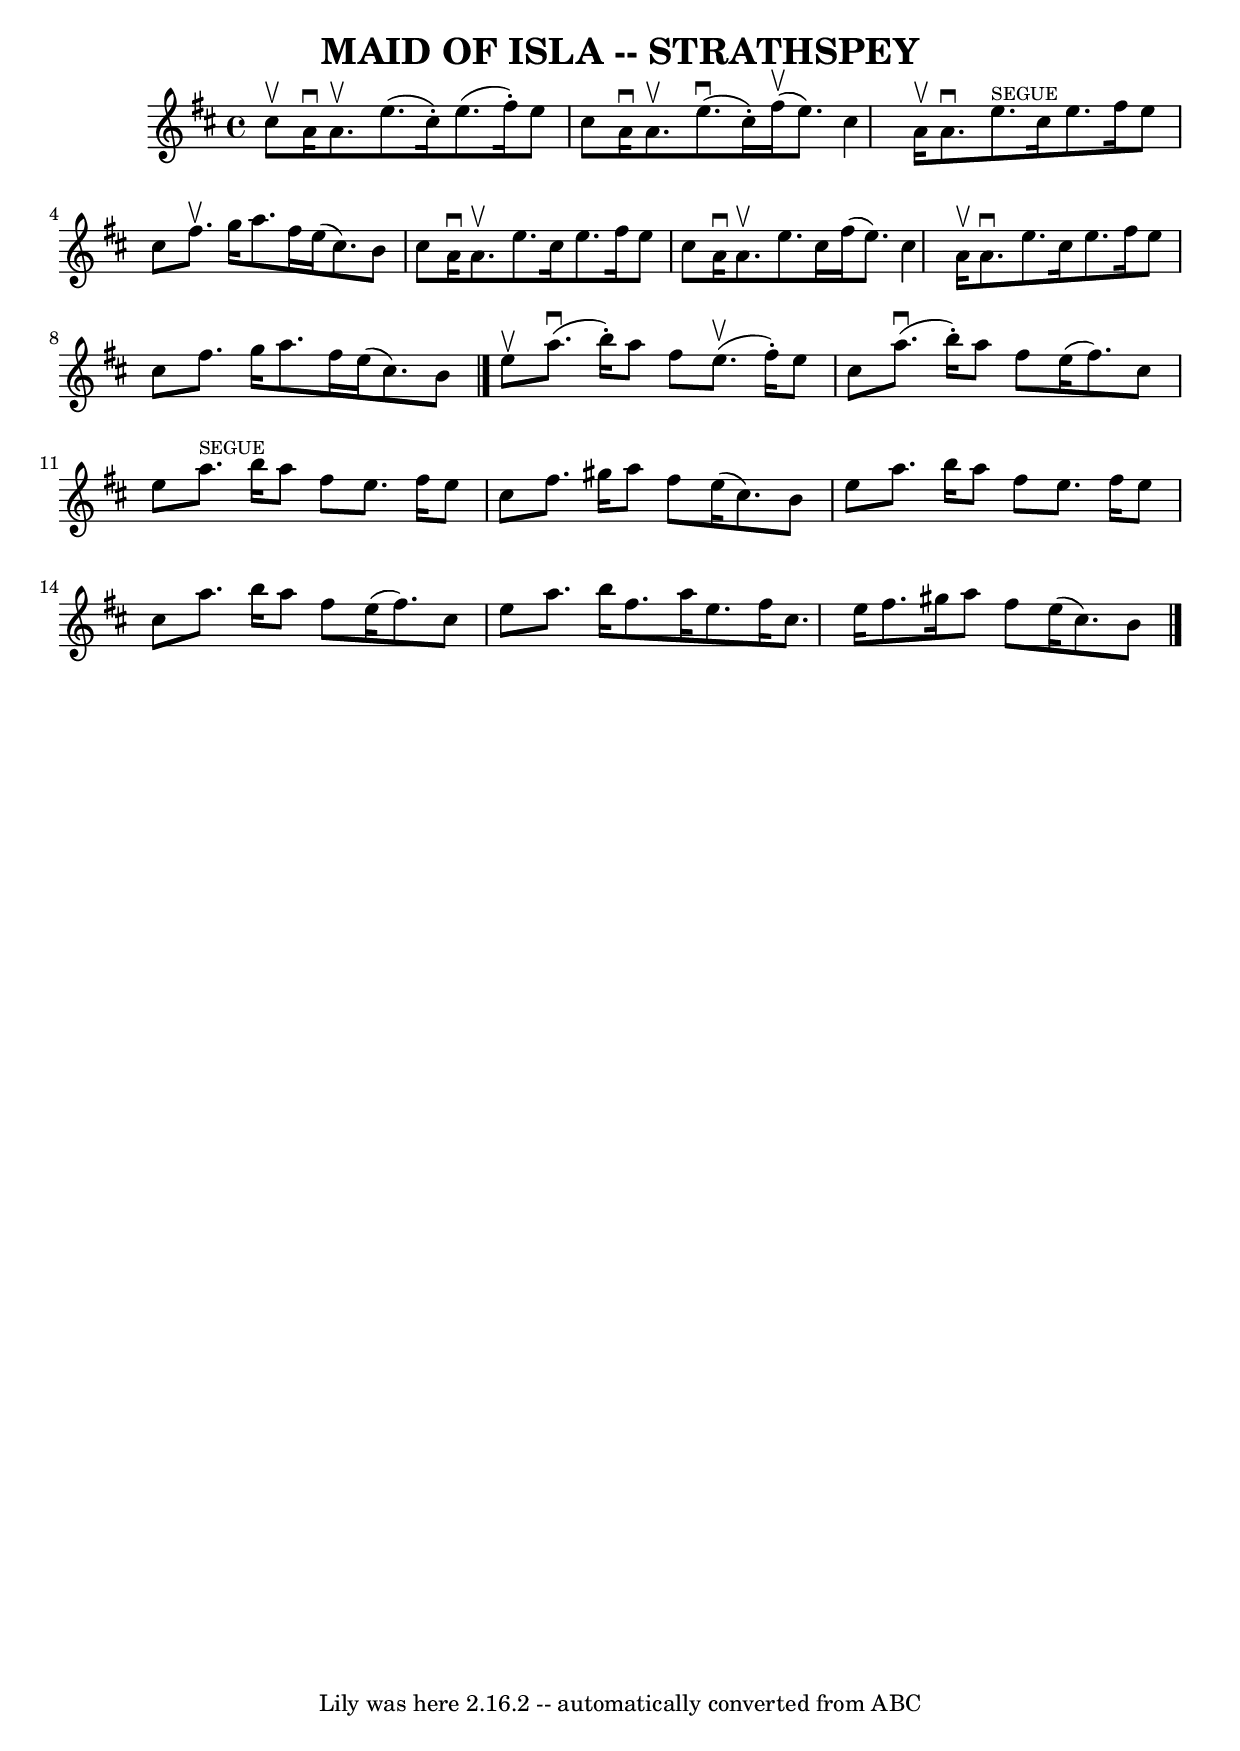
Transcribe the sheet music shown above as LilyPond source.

\version "2.16.2"
\include "Mammoth.ily"
\header {
  %% book = "Ryan's Mammoth Collection of Fiddle Tunes"
  crossRefNumber = "1"
  footnotes = ""
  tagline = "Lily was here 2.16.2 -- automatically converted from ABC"
  title = "MAID OF ISLA -- STRATHSPEY"

}
voicedefault =  {


  \override Staff.TimeSignature #'style = #'C
  \time 4/4 
  \key a \mixolydian
  cis''8^\upbow       |
  a'16^\downbow  
  a'8.^\upbow e''8. (cis''16-.) e''8. (fis''16-.) e''8    
  cis''8    |
  a'16^\downbow a'8.^\upbow e''8. (^\downbow   
  cis''16-.) fis''16 (^\upbow e''8.) cis''4        |
  a'16^\upbow a'8.^\downbow e''8.^\segue cis''16 e''8. fis''16    
  e''8 cis''8    |
  fis''8.^\upbow g''16 a''8. fis''16    
  e''16 (cis''8.) b'8 cis''8    |
  |
  a'16^\downbow 
  a'8.^\upbow e''8. cis''16 e''8. fis''16 e''8 cis''8    
  |
  a'16^\downbow a'8.^\upbow e''8. cis''16 fis''16 (
  e''8.) cis''4        |
  a'16^\upbow a'8.^\downbow e''8.    
  cis''16 e''8. fis''16 e''8 cis''8    |
  fis''8. g''16    
  a''8. fis''16 e''16 (cis''8.) b'8    \bar "|." e''8^\upbow   
  |
  a''8. (^\downbow b''16-.) a''8 fis''8 e''8. (^\upbow fis''16-.) e''8 cis''8    |
  a''8. (^\downbow   
  b''16-.) a''8 fis''8 e''16 (fis''8.) cis''8 e''8        
  |
  a''8.^\segue b''16 a''8 fis''8 e''8. fis''16    
  e''8 cis''8    |
  fis''8. gis''16 a''8 fis''8 e''16 (
  cis''8.) b'8 e''8    |
  |
  a''8. b''16 a''8    
  fis''8 e''8. fis''16 e''8 cis''8    |
  a''8. b''16    
  a''8 fis''8 e''16 (fis''8.) cis''8 e''8        |
  
  a''8. b''16 fis''8. a''16 e''8. fis''16 cis''8. e''16    
  |
  fis''8. gis''16 a''8 fis''8 e''16 (cis''8.) b'8  
  \bar "|."   

}

\score{
  <<

    \context Staff="default"
    {
      \voicedefault 
      
    }

  >>
  \layout {
    
  }
  \midi {
  }

}
